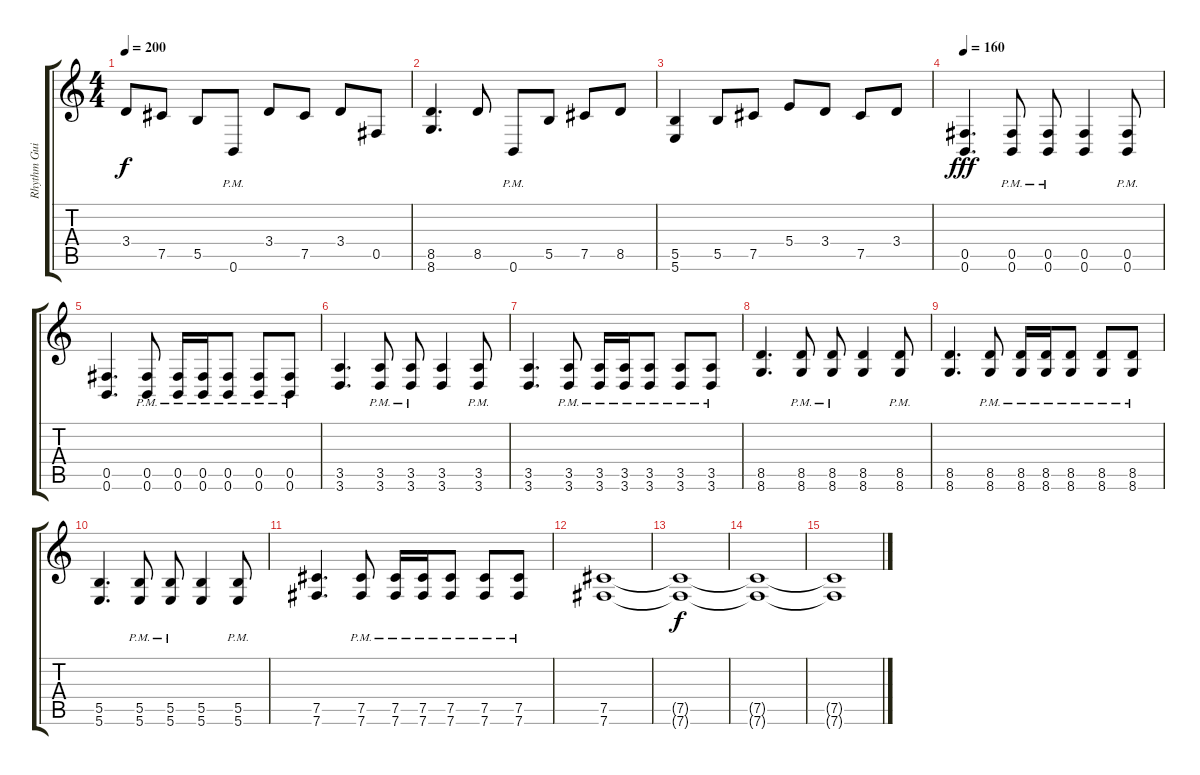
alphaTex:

\track ("Rhythm Guitar" "Rhythm Gui") {instrument distortionguitar}
\staff {score tabs}
\tuning (Db4 Ab3 E3 B2 Gb2 B1) {hide}
\ts (4 4)
\tempo 200
\clef g2
\ks c
3.4.8{dy f} 7.5.8 5.5.8 0.6{pm}.8 3.4.8 7.5.8 3.4.8 0.5.8 |
(8.5 8.6).4{d} 8.5.8 0.6{pm}.8 5.5.8 7.5.8 8.5.8 |
(5.5 5.6).4 5.5.8 7.5.8 5.4.8 3.4.8 7.5.8 3.4.8 |
\tempo 160
(0.5 0.6).4{d dy fff} (0.5{pm} 0.6{pm}).8 (0.5{pm} 0.6{pm}).8 (0.5 0.6).4 (0.5{pm} 0.6{pm}).8 |
(0.5 0.6).4{d} (0.5{pm} 0.6{pm}).8 (0.5{pm} 0.6{pm}).16 (0.5{pm} 0.6{pm}).16 (0.5{pm} 0.6{pm}).8 (0.5{pm} 0.6{pm}).8 (0.5{pm} 0.6{pm}).8 |
(3.5 3.6).4{d} (3.5{pm} 3.6{pm}).8 (3.5{pm} 3.6{pm}).8 (3.5 3.6).4 (3.5{pm} 3.6{pm}).8 |
(3.5 3.6).4{d} (3.5{pm} 3.6{pm}).8 (3.5{pm} 3.6{pm}).16 (3.5{pm} 3.6{pm}).16 (3.5{pm} 3.6{pm}).8 (3.5{pm} 3.6{pm}).8 (3.5{pm} 3.6{pm}).8 |
(8.5 8.6).4{d} (8.5{pm} 8.6{pm}).8 (8.5{pm} 8.6{pm}).8 (8.5 8.6).4 (8.5{pm} 8.6{pm}).8 |
(8.5 8.6).4{d} (8.5{pm} 8.6{pm}).8 (8.5{pm} 8.6{pm}).16 (8.5{pm} 8.6{pm}).16 (8.5{pm} 8.6{pm}).8 (8.5{pm} 8.6{pm}).8 (8.5{pm} 8.6{pm}).8 |
(5.5 5.6).4{d} (5.5{pm} 5.6{pm}).8 (5.5{pm} 5.6{pm}).8 (5.5 5.6).4 (5.5{pm} 5.6{pm}).8 |
(7.5 7.6).4{d} (7.5{pm} 7.6{pm}).8 (7.5{pm} 7.6{pm}).16 (7.5{pm} 7.6{pm}).16 (7.5{pm} 7.6{pm}).8 (7.5{pm} 7.6{pm}).8 (7.5{pm} 7.6{pm}).8 |
(7.5 7.6).1 |
(7.5{t} 7.6{t}).1{dy f volume 0} |
(7.5{t} 7.6{t}).1 |
(7.5{t} 7.6{t}).1
